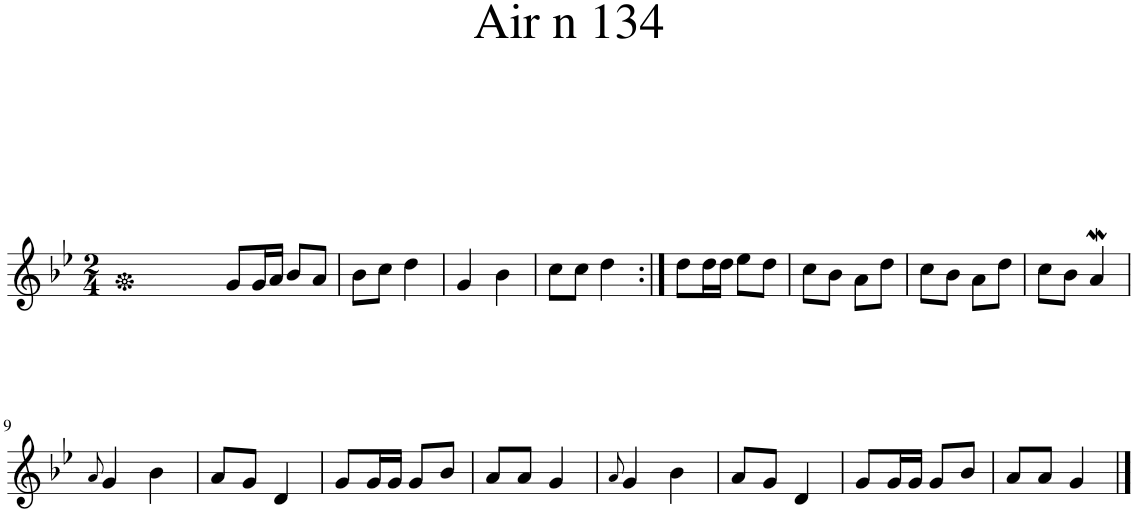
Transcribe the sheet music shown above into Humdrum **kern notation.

**kern
*part1
*staff1
*I"Piano
*I'Pno.
*clefG2
*k[b-e-]
*M2/4
=1
8g/L
16g/L
16a/JJ
8b-/L
8a/J
=2
8b-\L
8cc\J
4dd\
=3
4g/
4b-\
=4
8cc\L
8cc\J
4dd\
=5:|!
8dd\L
16dd\L
16dd\JJ
8ee-\L
8dd\J
=6
8cc\L
8b-\J
8a\L
8dd\J
=7
8cc\L
8b-\J
8a\L
8dd\J
=8
8cc\L
8b-\J
4aW/
!!LO:LB:g=z
=9
8qa/
4g/
4b-\
=10
8a/L
8g/J
4d/
=11
8g/L
16g/L
16g/JJ
8g/L
8b-/J
=12
8a/L
8a/J
4g/
=13
8qa/
4g/
4b-\
=14
8a/L
8g/J
4d/
=15
8g/L
16g/L
16g/JJ
8g/L
8b-/J
=16
8a/L
8a/J
4g/
==
*-
